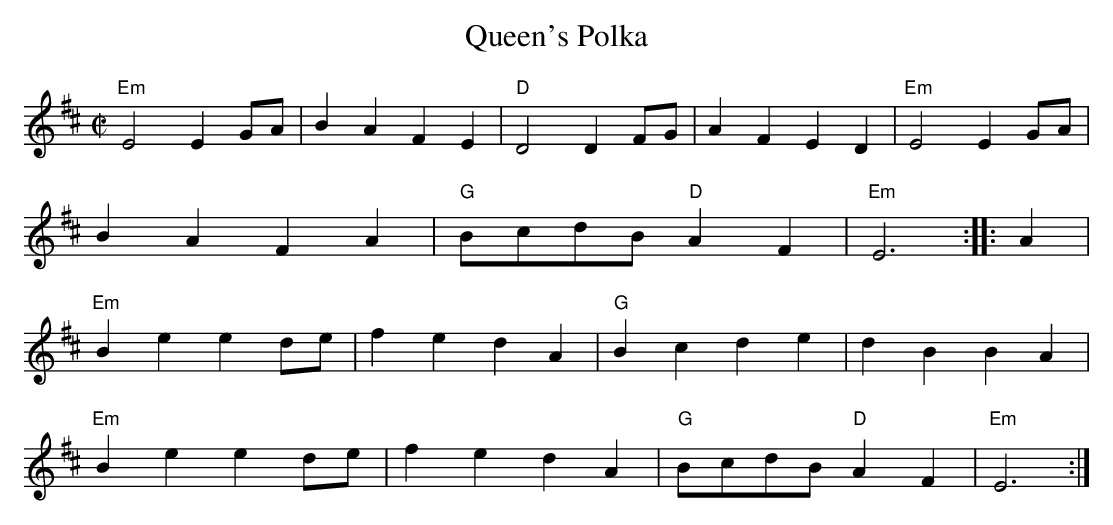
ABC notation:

X:1
T:Queen's Polka
M:C|
L:1/8
K:D
"Em"E4E2GA|B2A2F2E2|"D"D4D2FG|A2F2E2D2|
"Em"E4E2GA|B2A2F2A2|"G"BcdB "D"A2F2|"Em" E6:|
|:A2|"Em"B2e2e2de|f2 e2d2A2|"G"B2c2d2e2|d2B2B2A2|!
"Em"B2e2e2de|f2e2d2A2|"G"BcdB "D"A2F2|"Em"E6:|
